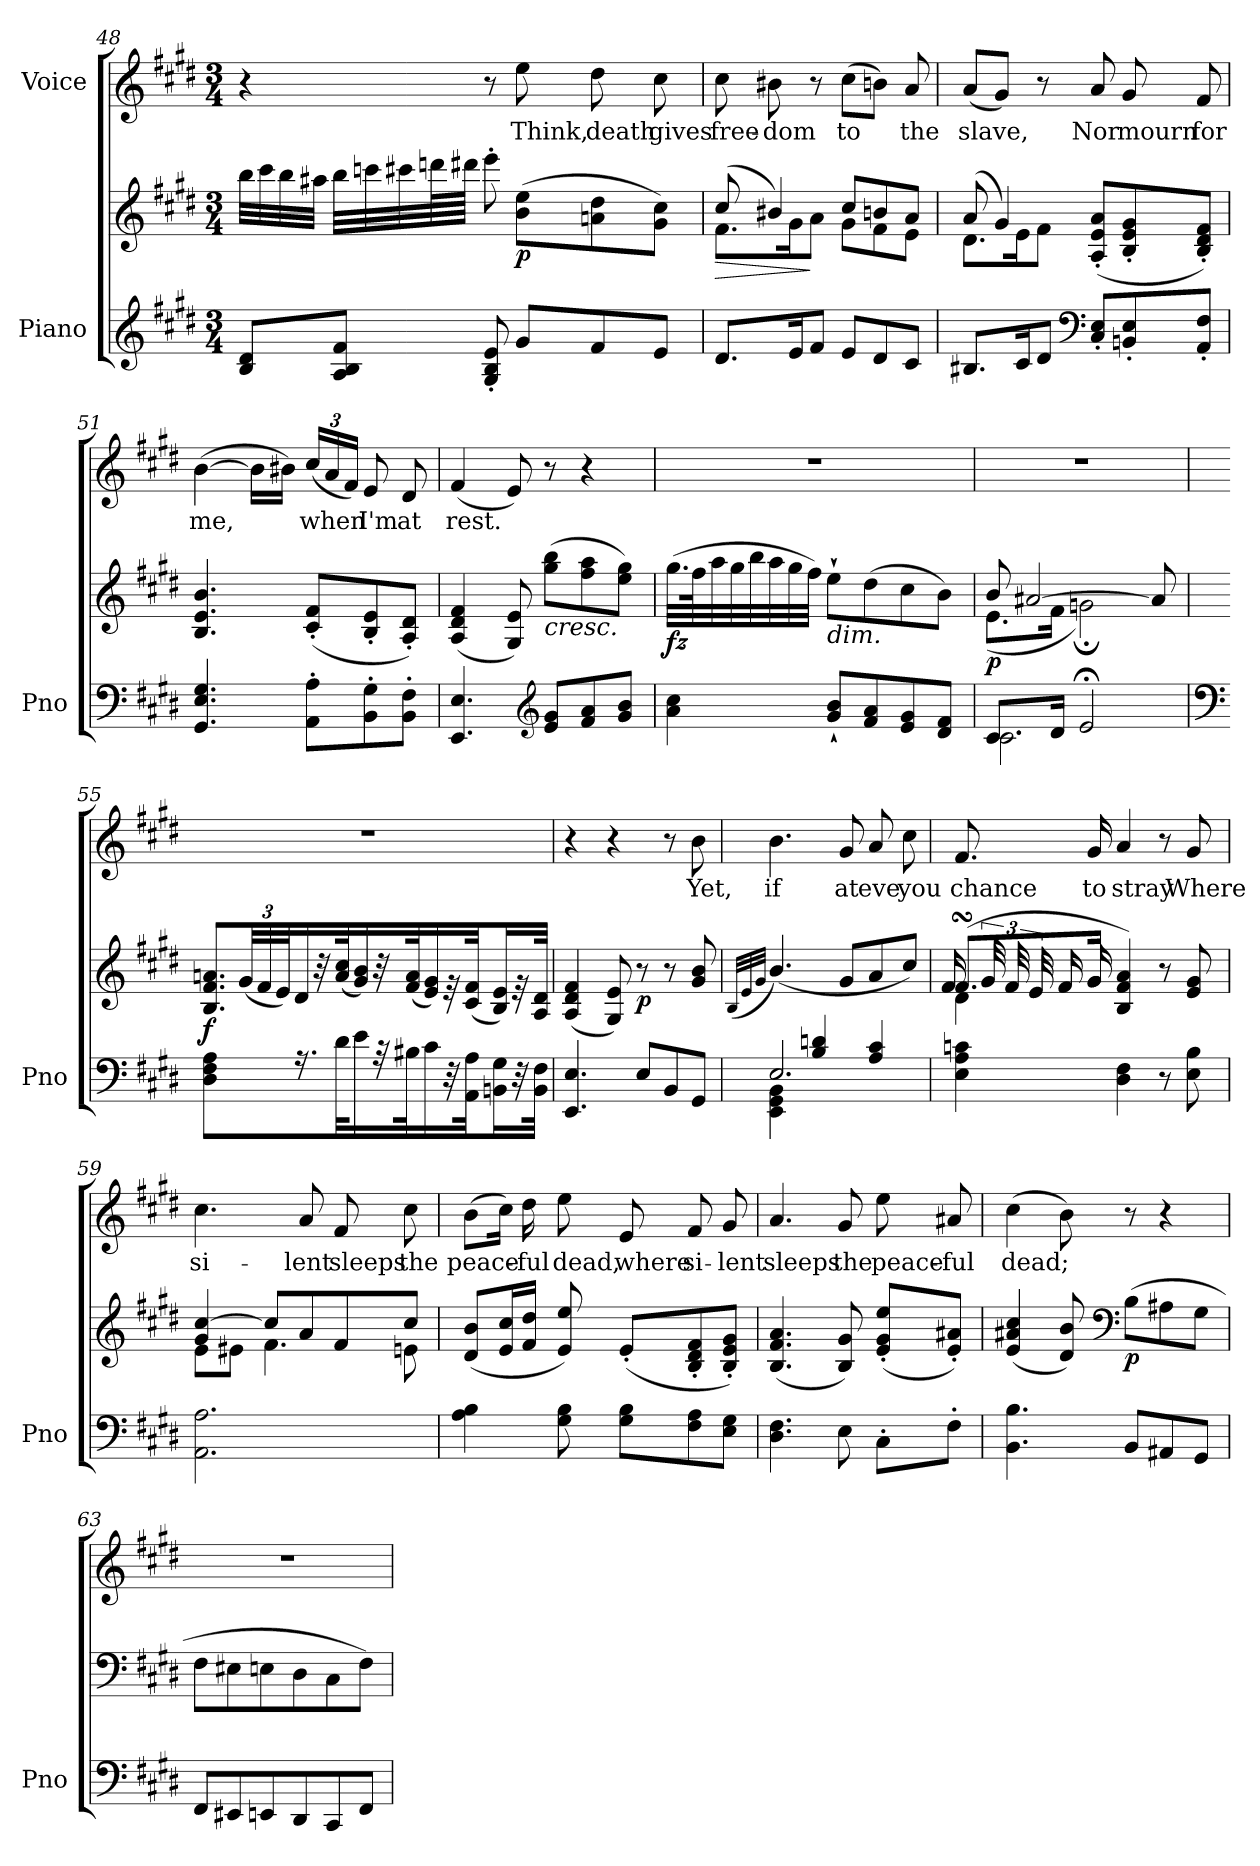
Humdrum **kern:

**kern	**kern	**dynam	**kern	**text
*part2	*part2	*part2	*part1	*part1
*staff3	*staff2	*staff2/3	*staff1	*staff1
*I"Piano	*	*	*I"Voice	*
*I'Pno	*	*	*	*
*clefG2	*clefG2	*	*clefG2	*
*k[f#c#g#d#]	*k[f#c#g#d#]	*	*k[f#c#g#d#]	*
*M3/4	*M3/4	*	*M3/4	*
=48	=48	=48	=48	=48
8B/ 8d#/L	32bb\LLL	.	4r	.
.	32ccc#\	.	.	.
.	32bb\	.	.	.
.	32aa#X\JJJ	.	.	.
8A/ 8B/ 8f#/J	32bb\LLL	.	.	.
.	32cccn\	.	.	.
.	32ccc#X\	.	.	.
.	64dddn\L	.	.	.
.	64ddd#X\JJJJ	.	.	.
8G#/' 8B/' 8e/'	8eee'\	.	8r	.
!	!	!LO:DY:b	!	!
8g#/L	(8b\ 8ee\L	p	8ee\	Think,
8f#/	8an\ 8dd#\	.	8dd#\	death
8e/J	8g#\ 8cc#\J)	.	8cc#\	gives
=49	=49	=49	=49	=49
!	!	!LO:HP:b	!	!
*	*^	*	*	*
8.d#/L	(8cc#/	8.f#\L	>	8cc#\	free-
.	4b#X/)	.	.	8b#X\	-dom
16e/K	.	16g#\K	.	.	.
8f#/J	.	8a\J	]	8r	.
8e/L	8cc#/L	8g#\L	.	(8cc#\L	to
8d#/	8bn/	8f#\	.	8bn\J)	.
8c#/J	8a/J	8e\J	.	8a/	the
=50	=50	=50	=50	=50	=50
8.B#X/L	(8a/	8.d#\L	.	(8a/L	slave,
.	4g#/)	.	.	8g#/J)	.
16c#/K	.	16e\K	.	.	.
8d#/J	.	8f#\J	.	8r	.
*clefF4	*	*	*	*	*
8C#/' 8E/'L	(8A/' 8e/' 8a/'L	4.ryy	.	8a/	Nor
8BBn/' 8E/'	8B/' 8e/' 8g#/'	.	.	8g#/	mourn
8AA/' 8F#/'J	8B/' 8d#/' 8f#/'J)	.	.	8f#/	for
*	*v	*v	*	*	*
=51	=51	=51	=51	=51
4.GG#/ 4.E/ 4.G#/	4.B/ 4.e/ 4.b/	.	([4b\	me,
.	.	.	16b\LL]	.
.	.	.	16b#X\JJ)	.
*	*	*	*Xbrackettup	*
8AA\' 8A\'L	(8c#/' 8f#/'L	.	(24cc#/LL	when
.	.	.	24a/	.
.	.	.	24f#/JJ)	.
8BB\' 8G#\'	8B/' 8e/'	.	8e/	I'm
8BB\' 8F#\'J	8A/' 8d#/'J)	.	8d#/	at
=52	=52	=52	=52	=52
4.EE/ 4.E/	(4A/ 4d#/ 4f#/	.	(4f#/	rest.
.	8G#/ 8e/)	.	8e/)	.
*clefG2	*	*	*	*
!	!LO:TX:b:i:t=cresc.	!	!	!
8e/ 8g#/L	(8gg#\ 8bb\L	.	8r	.
8f#/ 8a/	8ff#\ 8aa\	.	4r	.
8g#/ 8b/J	8ee\ 8gg#\J)	.	.	.
=53	=53	=53	=53	=53
!	!	!LO:DY:b	!	!
4a\ 4cc#\	(32.gg#\LLL	fz	2.r	.
.	64ff#\K	.	.	.
.	32aa\	.	.	.
.	32gg#\	.	.	.
.	32bb\	.	.	.
.	32aa\	.	.	.
.	32gg#\	.	.	.
.	32ff#\JJJ)	.	.	.
!	!LO:TX:b:i:t=dim.	!	!	!
8g#/` 8b/`L	8ee`\L	.	.	.
8f#/ 8a/	(8dd#\	.	.	.
8e/ 8g#/	8cc#\	.	.	.
8d#/ 8f#/J	8b\J)	.	.	.
=54	=54	=54	=54	=54
*^	*^	*	*	*
!	!	!	!	!LO:DY:b	!	!
8.c#/L	2.c#\	8b/	(8.e\L	p	2.r	.
.	.	[2a#X/	.	.	.	.
16d#/Jk	.	.	16f#\Jk	.	.	.
2e;/	.	.	2gn;\)	.	.	.
.	.	8a#/]	.	.	.	.
*v	*v	*	*	*	*	*
*	*v	*v	*	*	*
=55	=55	=55	=55	=55
*clefF4	*	*	*	*
!	!	!LO:DY:b	!	!
4D#\ 4F#\ 4A\	8.B/ 8.f#/ 8.an/L	f	2.r	.
*	*Xbrackettup	*	*	*
.	(48g#/LL	.	.	.
.	48f#/	.	.	.
.	48e/JJJ)	.	.	.
16.r	16d#/LL	.	.	.
.	32r	.	.	.
32d#\	(<32a/ 32cc#/JJJ	.	.	.
16e\LL	16g#/ 16b/LL)	.	.	.
32r	32r	.	.	.
32B#X\JJJ	(<32f#/ 32a/JJJ	.	.	.
16c#\LL	16e/ 16g#/LL)	.	.	.
32r	32r	.	.	.
32AA\ 32A\JJJ	(<32c#/ 32f#/JJJ	.	.	.
16BBn\ 16G#\LL	16B/ 16e/LL)	.	.	.
32r	32r	.	.	.
32BB\ 32F#\JJJ	32A/ 32d#/JJJ	.	.	.
=56	=56	=56	=56	=56
4.EE/ 4.E/	(4A/ 4d#/ 4f#/	.	4r	.
.	8G#/ 8e/)	.	4r	.
!	!	!LO:DY:b	!	!
8E/L	8r	p	.	.
8BB/	8r	.	8r	.
8GG#/J	8g#/ 8b/	.	8b\	Yet,
=57	=57	=57	=57	=57
.	(32qB/LLL	.	.	.
.	32qe/	.	.	.
.	32qg#/JJJ	.	.	.
*^	*	*	*	*
4EE\ 4GG#\ 4BB\	2.E/	(4.b/)	.	4.b\	if
4B/ 4dn/	.	.	.	.	.
.	.	8g#/L	.	8g#/	at
4A/ 4c#/	.	8a/	.	8a/	eve
.	.	8cc#/J)	.	8cc#\	you
*v	*v	*	*	*	*
=58	=58	=58	=58	=58
*	*^	*	*	*
*	*	*^	*	*	*
4E\ 4A\ 4cn\	(8.f#sSSS/L	4d#\	16f#!	.	8.f#/	chance
*	*	*	*brackettup	*	*	*
.	.	.	48g#!	.	.	.
.	.	.	48f#!	.	.	.
.	.	.	48e!	.	.	.
.	.	.	16f#!	.	.	.
.	16g#/Jk	.	16g#!	.	16g#/	to
4D#\ 4F#\	4B/ 4f#/ 4a/)	2ryy	2ryy	.	4a/	stray
8r	8r	.	.	.	8r	.
8E\ 8B\	8e/ 8g#/	.	.	.	8g#/	Where
*	*	*v	*v	*	*	*
=59	=59	=59	=59	=59	=59
2.AA\ 2.A\	4g#/ [4cc#/	8e\L	.	4.cc#\	si-
.	.	8e#X\J	.	.	.
.	8cc#/L]	4.f#\	.	.	.
.	8a/	.	.	8a/	-lent
.	8f#/	.	.	8f#/	sleeps
.	8cc#/J	8en\	.	8cc#\	the
*	*v	*v	*	*	*
=60	=60	=60	=60	=60
4A\ 4B\	(8d#/ 8b/L	.	(8b\L	peace-
.	16e/ 16cc#/L	.	16cc#\Jk)	.
.	16f#/ 16dd#/JJ	.	16dd#\	-ful
8G#\ 8B\	8e/ 8ee/)	.	8ee\	dead,
8G#\ 8B\L	(8e'/L	.	8e/	where
8F#\ 8A\	8B/' 8d#/' 8f#/'	.	8f#/	si-
8E\ 8G#\J	8B/' 8e/' 8g#/'J)	.	8g#/	-lent
=61	=61	=61	=61	=61
4.D#\ 4.F#\	(4.B/ 4.f#/ 4.a/	.	4.a/	sleeps
8E\	8B/ 8g#/)	.	8g#/	the
8C#'\L	(8e/' 8g#/' 8ee/'L	.	8ee\	peace-
8F#'\J	8e/' 8a#X/'J)	.	8a#X/	-ful
=62	=62	=62	=62	=62
4.BB\ 4.B\	(4e/ 4a#X/ 4cc#/	.	(4cc#\	dead;
.	8d#/ 8b/)	.	8b\)	.
*	*clefF4	*	*	*
!	!	!LO:DY:b	!	!
8BB/L	(8B\L	p	8r	.
8AA#X/	8A#X\	.	4r	.
8GG#/J	8G#\J	.	.	.
=63	=63	=63	=63	=63
8FF#/L	8F#\L	.	2.r	.
8EE#X/	8E#X\	.	.	.
8EEn/	8En\	.	.	.
8DD#/	8D#\	.	.	.
8CC#/	8C#\	.	.	.
8FF#/J	8F#\J)	.	.	.
=	=	=	=	=
*-	*-	*-	*-	*-
